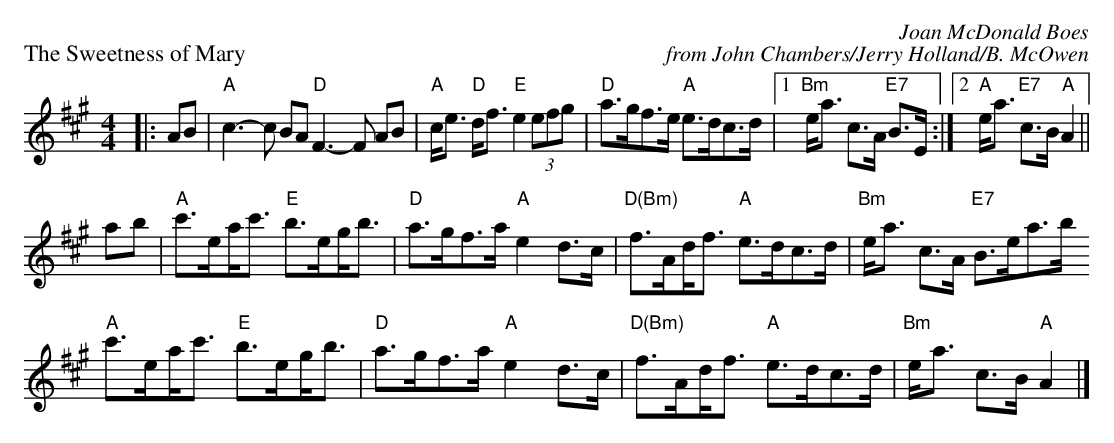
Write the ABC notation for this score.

X:1
P: The Sweetness of Mary
C: Joan McDonald Boes
C: from John Chambers/Jerry Holland/B. McOwen
M: 4/4
L: 1/8
K: A
|: AB | "A"c3-c BA "D"F3- F AB | "A"c<e "D"d<f "E"e2 (3efg | "D"a>gf>e "A"e>dc>d |1 "Bm"e<a c>A "E7"B>E :|2 "A"e<a "E7"c>B "A"A2 ||
ab|"A"c'>e!beambr1!a<c' "E"b>e!beambr1!g<b | "D"a>gf>a "A"e2 d>c | "D(Bm)"f>A!beambr1!d<f "A"e>dc>d | "Bm"e<a c>A "E7"B>ea>b
"A"c'>e!beambr1!a<c' "E"b>e!beambr1!g<b | "D"a>gf>a "A"e2 d>c | "D(Bm)"f>A!beambr1!d<f "A"e>dc>d | "Bm"e<a c>B "A"A2 |]
